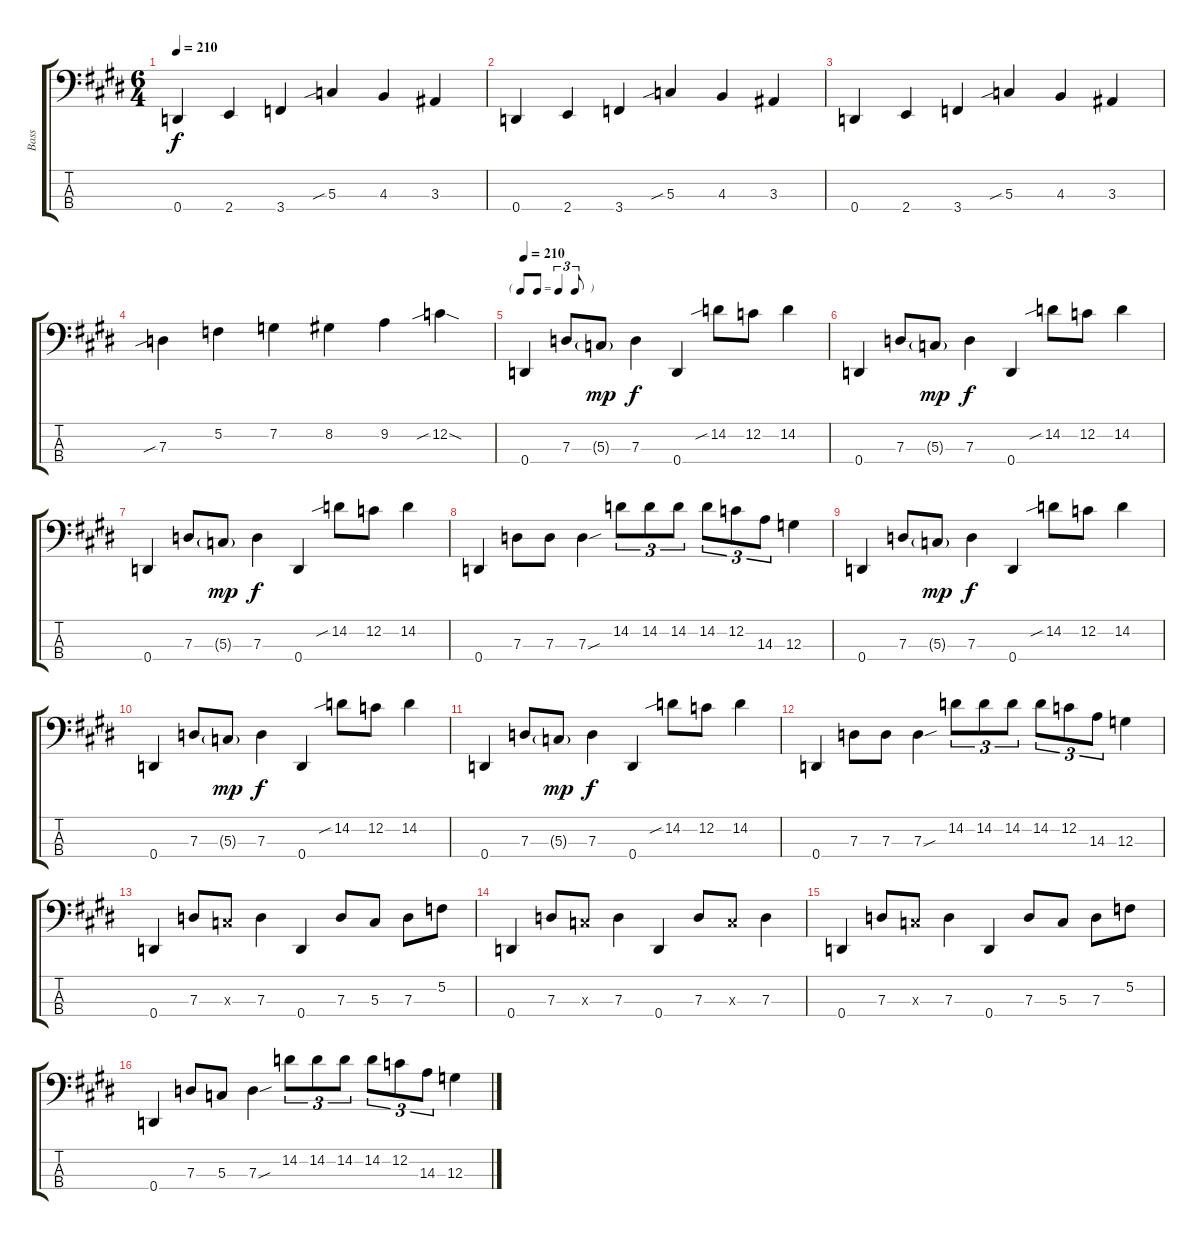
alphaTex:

\track ("Bass" "Bass") {instrument electricbasspick}
\staff {score tabs}
\tuning (F2 C2 G1 D1) {hide}
\ts (6 4)
\tempo 210
\clef f4
\ks c#minor
0.4.4{dy f} 2.4.4 3.4.4 5.3{sib}.4 4.3.4 3.3.4 |
0.4.4 2.4.4 3.4.4 5.3{sib}.4 4.3.4 3.3.4 |
0.4.4 2.4.4 3.4.4 5.3{sib}.4 4.3.4 3.3.4 |
7.3{sib}.4 5.2.4 7.2.4 8.2.4 9.2.4 12.2{sib sod}.4 |
\tf triplet8th
\tempo 210
0.4.4 7.3.8 5.3{g}.8{dy mp} 7.3.4{dy f} 0.4.4 14.2{sib}.8 12.2.8 14.2.4 |
0.4.4 7.3.8 5.3{g}.8{dy mp} 7.3.4{dy f} 0.4.4 14.2{sib}.8 12.2.8 14.2.4 |
0.4.4 7.3.8 5.3{g}.8{dy mp} 7.3.4{dy f} 0.4.4 14.2{sib}.8 12.2.8 14.2.4 |
0.4.4 7.3.8 7.3.8 7.3{sou}.4 14.2.8{tu (3 2)} 14.2.8{tu (3 2)} 14.2.8{tu (3 2)} 14.2.8{tu (3 2)} 12.2.8{tu (3 2)} 14.3.8{tu (3 2)} 12.3.4 |
0.4.4 7.3.8 5.3{g}.8{dy mp} 7.3.4{dy f} 0.4.4 14.2{sib}.8 12.2.8 14.2.4 |
0.4.4 7.3.8 5.3{g}.8{dy mp} 7.3.4{dy f} 0.4.4 14.2{sib}.8 12.2.8 14.2.4 |
0.4.4 7.3.8 5.3{g}.8{dy mp} 7.3.4{dy f} 0.4.4 14.2{sib}.8 12.2.8 14.2.4 |
0.4.4 7.3.8 7.3.8 7.3{sou}.4 14.2.8{tu (3 2)} 14.2.8{tu (3 2)} 14.2.8{tu (3 2)} 14.2.8{tu (3 2)} 12.2.8{tu (3 2)} 14.3.8{tu (3 2)} 12.3.4 |
0.4.4 7.3.8 5.3{x}.8 7.3.4 0.4.4 7.3.8 5.3.8 7.3.8 5.2.8 |
0.4.4 7.3.8 5.3{x}.8 7.3.4 0.4.4 7.3.8 5.3{x}.8 7.3.4 |
0.4.4 7.3.8 5.3{x}.8 7.3.4 0.4.4 7.3.8 5.3.8 7.3.8 5.2.8 |
0.4.4 7.3.8 5.3.8 7.3{sou}.4 14.2.8{tu (3 2)} 14.2.8{tu (3 2)} 14.2.8{tu (3 2)} 14.2.8{tu (3 2)} 12.2.8{tu (3 2)} 14.3.8{tu (3 2)} 12.3.4
